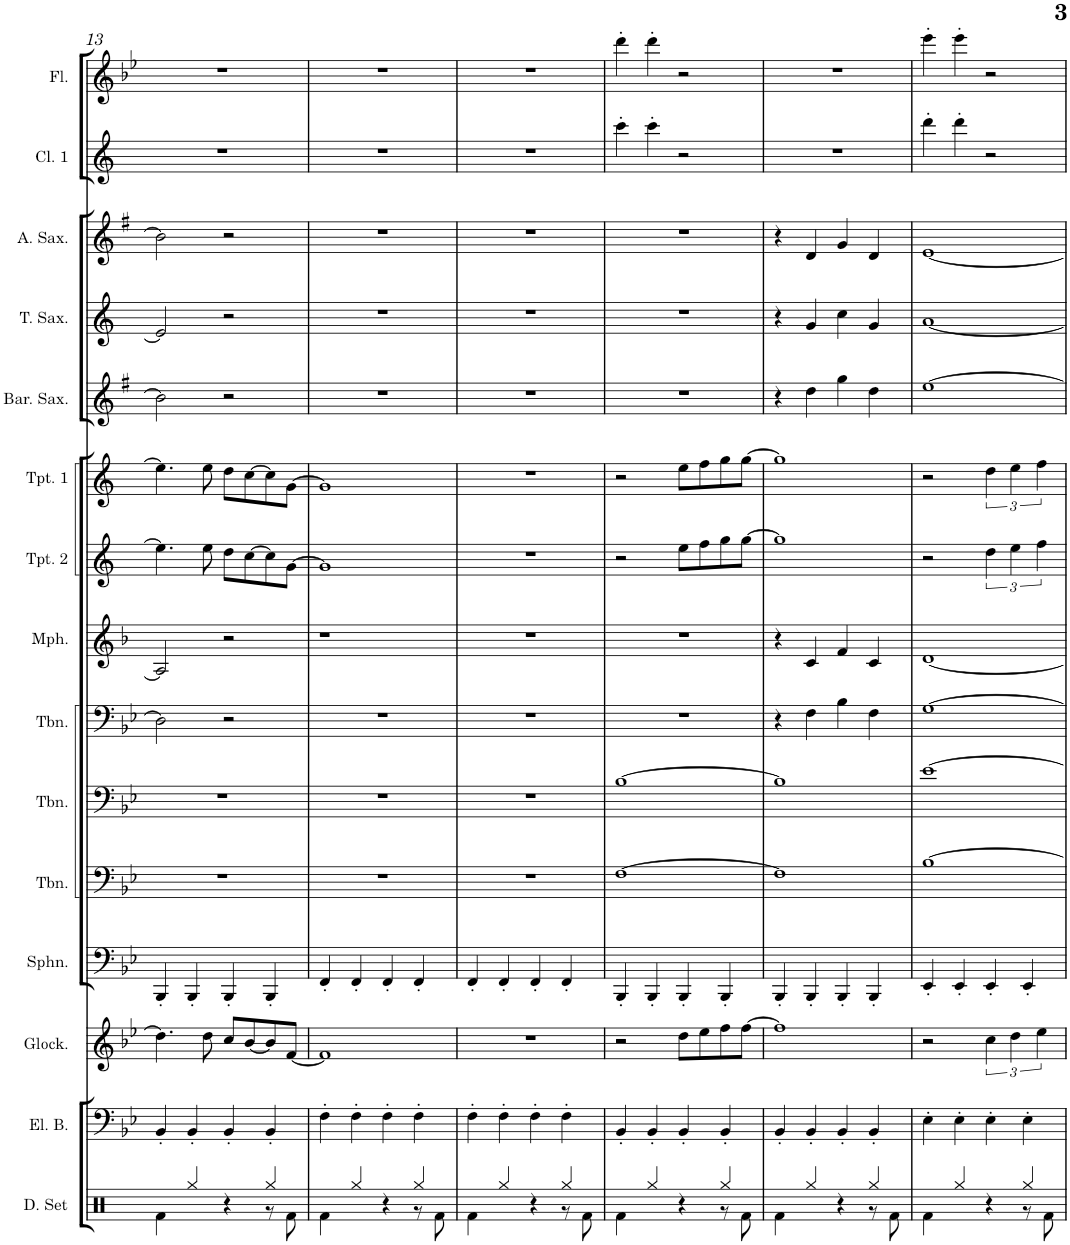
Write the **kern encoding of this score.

**kern	**kern	**kern	**kern	**kern	**kern	**kern	**kern	**kern	**kern	**kern	**kern	**kern	**kern	**kern
*part15	*part14	*part13	*part12	*part11	*part10	*part9	*part8	*part7	*part6	*part5	*part4	*part3	*part2	*part1
*staff15	*staff14	*staff13	*staff12	*staff11	*staff10	*staff9	*staff8	*staff7	*staff6	*staff5	*staff4	*staff3	*staff2	*staff1
*I"Drumset	*I"Electric Bass	*I"Glockenspiel	*I"Sousaphone	*I"Trombone	*I"Trombone	*I"Trombone	*I"Mellophone	*I"Trumpet 2	*I"Trumpet 1	*I"Baritone Sax	*I"Tenor Sax	*I"Alto Sax	*I"Clarinet 1	*I"Flute
*I'D. Set	*I'El. B.	*I'Glock.	*I'Sphn.	*I'Tbn.	*I'Tbn.	*I'Tbn.	*I'Mph.	*I'Tpt. 2	*I'Tpt. 1	*I'Bar. Sax.	*I'T. Sax.	*I'A. Sax.	*I'Cl. 1	*I'Fl.
!!LO:PB:g=z
*clefX	*clefF4	*clefG2	*clefF4	*clefF4	*clefF4	*clefF4	*clefG2	*clefG2	*clefG2	*clefG2	*clefG2	*clefG2	*clefG2	*clefG2
*	*Trd7c12	*Trd-14c-24	*	*	*	*	*Trd4c7	*Trd1c2	*Trd1c2	*Trd12c21	*Trd8c14	*Trd5c9	*Trd1c2	*
*k[]	*k[b-e-]	*k[b-e-]	*k[b-e-]	*k[b-e-]	*k[b-e-]	*k[b-e-]	*k[b-]	*k[]	*k[]	*k[f#]	*k[]	*k[f#]	*k[]	*k[b-e-]
*M4/4	*M4/4	*M4/4	*M4/4	*M4/4	*M4/4	*M4/4	*M4/4	*M4/4	*M4/4	*M4/4	*M4/4	*M4/4	*M4/4	*M4/4
=13	=13	=13	=13	=13	=13	=13	=13	=13	=13	=13	=13	=13	=13	=13
*^	*	*	*	*	*	*	*	*	*	*	*	*	*	*
4Rf\	2.ryy	4BB-'/	4.dd\]	4BBB-'/	1r	1r	2D\]	2A/]	4.ee\]	4.ee\]	2b\]	2e/]	2b\]	1r	1r
4Rgg/	.	4BB-'/	.	4BBB-'/	.	.	.	.	.	.	.	.	.	.	.
.	.	.	8dd\	.	.	.	.	.	8ee\	8ee\	.	.	.	.	.
4r	.	4BB-'/	8cc/L	4BBB-'/	.	.	2r	2r	8dd\L	8dd\L	2r	2r	2r	.	.
.	.	.	[8b-/	.	.	.	.	.	[8cc\	[8cc\	.	.	.	.	.
4Rgg/	8r	4BB-'/	8b-/]	4BBB-'/	.	.	.	.	8cc\]	8cc\]	.	.	.	.	.
.	8Rf\	.	[8f/J	.	.	.	.	.	[8g\J	[8g\J	.	.	.	.	.
=14	=14	=14	=14	=14	=14	=14	=14	=14	=14	=14	=14	=14	=14	=14	=14
4Rf\	2.ryy	4F'\	1f]	4FF'/	1r	1r	1r	1r	1g]	1g]	1r	1r	1r	1r	1r
4Rgg/	.	4F'\	.	4FF'/	.	.	.	.	.	.	.	.	.	.	.
4r	.	4F'\	.	4FF'/	.	.	.	.	.	.	.	.	.	.	.
4Rgg/	8r	4F'\	.	4FF'/	.	.	.	.	.	.	.	.	.	.	.
.	8Rf\	.	.	.	.	.	.	.	.	.	.	.	.	.	.
=15	=15	=15	=15	=15	=15	=15	=15	=15	=15	=15	=15	=15	=15	=15	=15
4Rf\	2.ryy	4F'\	1r	4FF'/	1r	1r	1r	1r	1r	1r	1r	1r	1r	1r	1r
4Rgg/	.	4F'\	.	4FF'/	.	.	.	.	.	.	.	.	.	.	.
4r	.	4F'\	.	4FF'/	.	.	.	.	.	.	.	.	.	.	.
4Rgg/	8r	4F'\	.	4FF'/	.	.	.	.	.	.	.	.	.	.	.
.	8Rf\	.	.	.	.	.	.	.	.	.	.	.	.	.	.
=16	=16	=16	=16	=16	=16	=16	=16	=16	=16	=16	=16	=16	=16	=16	=16
4Rf\	2.ryy	4BB-'/	2r	4BBB-'/	[1F	[1B-	1r	1r	2r	2r	1r	1r	1r	4ccc'\	4ddd'\
4Rgg/	.	4BB-'/	.	4BBB-'/	.	.	.	.	.	.	.	.	.	4ccc'\	4ddd'\
4r	.	4BB-'/	8dd\L	4BBB-'/	.	.	.	.	8ee\L	8ee\L	.	.	.	2r	2r
.	.	.	8ee-\	.	.	.	.	.	8ff\	8ff\	.	.	.	.	.
4Rgg/	8r	4BB-'/	8ff\	4BBB-'/	.	.	.	.	8gg\	8gg\	.	.	.	.	.
.	8Rf\	.	[8ff\J	.	.	.	.	.	[8gg\J	[8gg\J	.	.	.	.	.
=17	=17	=17	=17	=17	=17	=17	=17	=17	=17	=17	=17	=17	=17	=17	=17
4Rf\	2.ryy	4BB-'/	1ff]	4BBB-'/	1F]	1B-]	4r	4r	1gg]	1gg]	4r	4r	4r	1r	1r
4Rgg/	.	4BB-'/	.	4BBB-'/	.	.	4F\	4c/	.	.	4dd\	4g/	4d/	.	.
4r	.	4BB-'/	.	4BBB-'/	.	.	4B-\	4f/	.	.	4gg\	4cc\	4g/	.	.
4Rgg/	8r	4BB-'/	.	4BBB-'/	.	.	4F\	4c/	.	.	4dd\	4g/	4d/	.	.
.	8Rf\	.	.	.	.	.	.	.	.	.	.	.	.	.	.
=18	=18	=18	=18	=18	=18	=18	=18	=18	=18	=18	=18	=18	=18	=18	=18
4Rf\	2.ryy	4E-'\	2r	4EE-'/	[1B-	[1e-	[1G	[1d	2r	2r	[1ee	[1a	[1e	4ddd'\	4eee-'\
4Rgg/	.	4E-'\	.	4EE-'/	.	.	.	.	.	.	.	.	.	4ddd'\	4eee-'\
4r	.	4E-'\	6cc\	4EE-'/	.	.	.	.	6dd\	6dd\	.	.	.	2r	2r
.	.	.	6dd\	.	.	.	.	.	6ee\	6ee\	.	.	.	.	.
4Rgg/	8r	4E-'\	.	4EE-'/	.	.	.	.	.	.	.	.	.	.	.
.	.	.	6ee-\	.	.	.	.	.	6ff\	6ff\	.	.	.	.	.
.	8Rf\	.	.	.	.	.	.	.	.	.	.	.	.	.	.
*v	*v	*	*	*	*	*	*	*	*	*	*	*	*	*	*
=	=	=	=	=	=	=	=	=	=	=	=	=	=	=
*-	*-	*-	*-	*-	*-	*-	*-	*-	*-	*-	*-	*-	*-	*-
